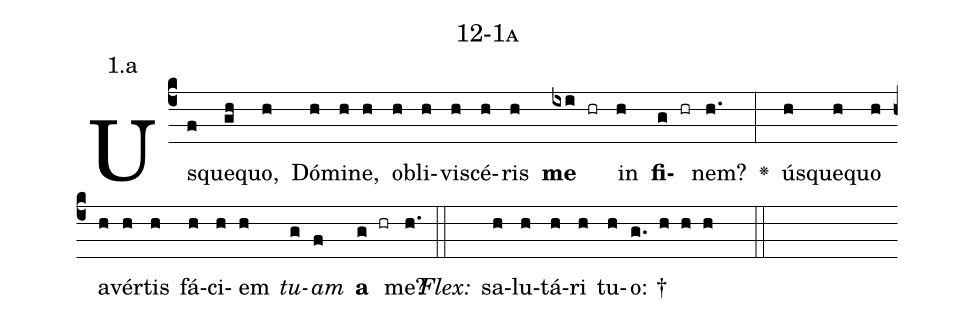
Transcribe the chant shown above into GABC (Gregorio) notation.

name: 12-1a;
annotation: 1.a;
%%
(c4)Us(f)que(gh)quo,(h) Dó(h)mi(h)ne,(h) ob(h)li(h)vi(h)scé(h)ris(h) <b>me</b>(ixi hr) in(h) <b>fi</b>(g hr)nem?(h.) <v>\greheightstar</v>(:) ús(h)que(h)quo(h) a(h)vér(h)tis(h) fá(h)ci(h)em(h) <i>tu</i>(g)<i>am</i>(f) <b>a</b>(g hr) me?(h.) (::)
<i>Flex:</i>()  sa(h)lu(h)tá(h)ri(h) tu(h)o: †(g. h h h  ::)

%E(h) u(h) o(g) u(f) a(g) e.(h.) (::)
